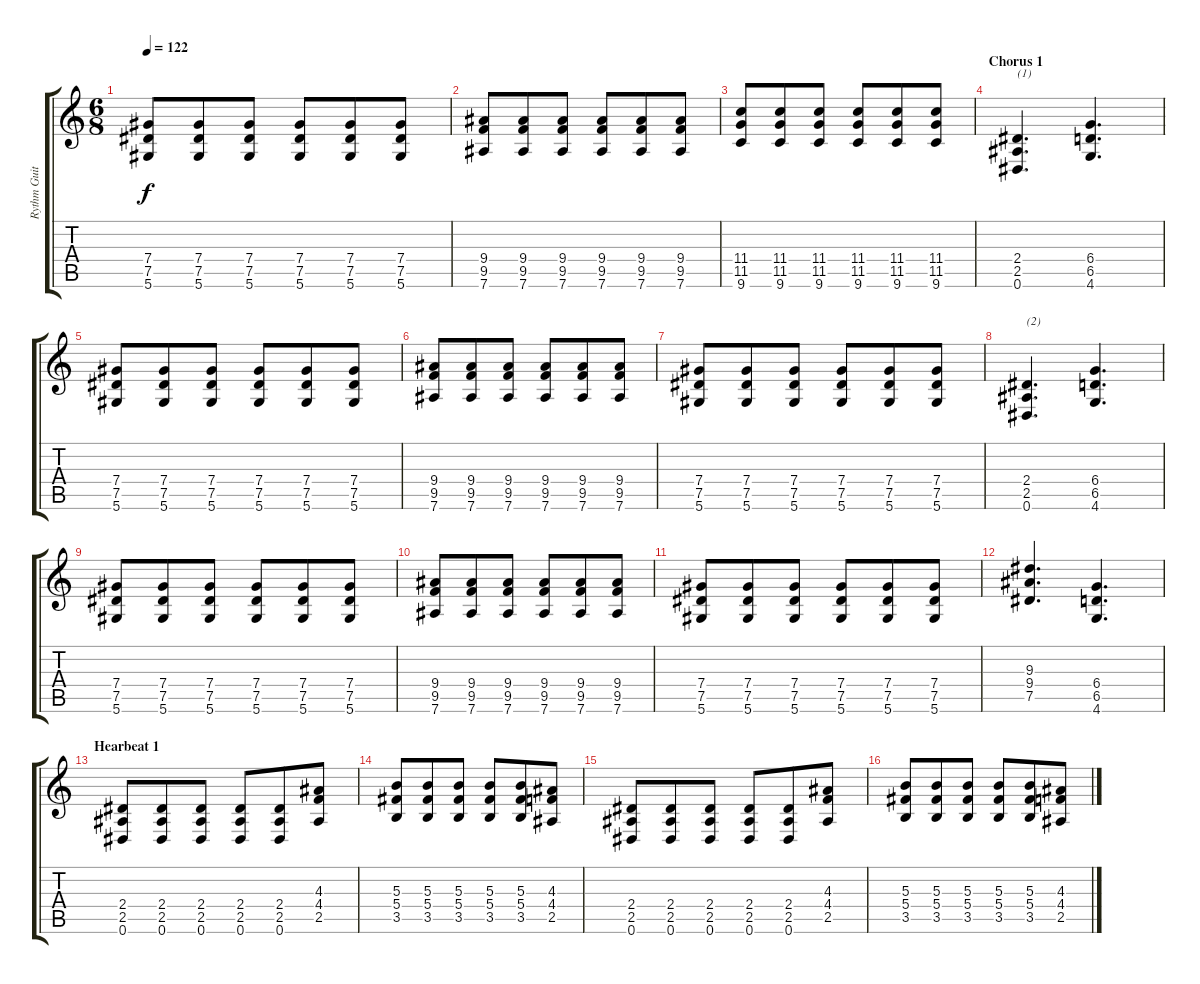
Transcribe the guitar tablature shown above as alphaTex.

\track ("Rythm Guitar" "Rythm Guit") {instrument distortionguitar}
\staff {score tabs}
\tuning (Eb4 Bb3 Gb3 Db3 Ab2 Eb2) {hide}
\ts (6 8)
\tempo 122
\clef g2
\ks c
(7.4 7.5 5.6).8{dy f} (7.4 7.5 5.6).8 (7.4 7.5 5.6).8 (7.4 7.5 5.6).8 (7.4 7.5 5.6).8 (7.4 7.5 5.6).8 |
(9.4 9.5 7.6).8 (9.4 9.5 7.6).8 (9.4 9.5 7.6).8 (9.4 9.5 7.6).8 (9.4 9.5 7.6).8 (9.4 9.5 7.6).8 |
(11.4 11.5 9.6).8 (11.4 11.5 9.6).8 (11.4 11.5 9.6).8 (11.4 11.5 9.6).8 (11.4 11.5 9.6).8 (11.4 11.5 9.6).8 |
\section ("" "Chorus 1")
(2.4 2.5 0.6).4{d txt "(1)"} (6.4 6.5 4.6).4{d} |
(7.4 7.5 5.6).8 (7.4 7.5 5.6).8 (7.4 7.5 5.6).8 (7.4 7.5 5.6).8 (7.4 7.5 5.6).8 (7.4 7.5 5.6).8 |
(9.4 9.5 7.6).8 (9.4 9.5 7.6).8 (9.4 9.5 7.6).8 (9.4 9.5 7.6).8 (9.4 9.5 7.6).8 (9.4 9.5 7.6).8 |
(7.4 7.5 5.6).8 (7.4 7.5 5.6).8 (7.4 7.5 5.6).8 (7.4 7.5 5.6).8 (7.4 7.5 5.6).8 (7.4 7.5 5.6).8 |
(2.4 2.5 0.6).4{d txt "(2)"} (6.4 6.5 4.6).4{d} |
(7.4 7.5 5.6).8 (7.4 7.5 5.6).8 (7.4 7.5 5.6).8 (7.4 7.5 5.6).8 (7.4 7.5 5.6).8 (7.4 7.5 5.6).8 |
(9.4 9.5 7.6).8 (9.4 9.5 7.6).8 (9.4 9.5 7.6).8 (9.4 9.5 7.6).8 (9.4 9.5 7.6).8 (9.4 9.5 7.6).8 |
(7.4 7.5 5.6).8 (7.4 7.5 5.6).8 (7.4 7.5 5.6).8 (7.4 7.5 5.6).8 (7.4 7.5 5.6).8 (7.4 7.5 5.6).8 |
(9.3 9.4 7.5).4{d} (6.4 6.5 4.6).4{d} |
\section ("" "Hearbeat 1")
(2.4 2.5 0.6).8 (2.4 2.5 0.6).8 (2.4 2.5 0.6).8 (2.4 2.5 0.6).8 (2.4 2.5 0.6).8 (4.3 4.4 2.5).8 |
(5.3 5.4 3.5).8 (5.3 5.4 3.5).8 (5.3 5.4 3.5).8 (5.3 5.4 3.5).8 (5.3 5.4 3.5).8 (4.3 4.4 2.5).8 |
(2.4 2.5 0.6).8 (2.4 2.5 0.6).8 (2.4 2.5 0.6).8 (2.4 2.5 0.6).8 (2.4 2.5 0.6).8 (4.3 4.4 2.5).8 |
(5.3 5.4 3.5).8 (5.3 5.4 3.5).8 (5.3 5.4 3.5).8 (5.3 5.4 3.5).8 (5.3 5.4 3.5).8 (4.3 4.4 2.5).8
